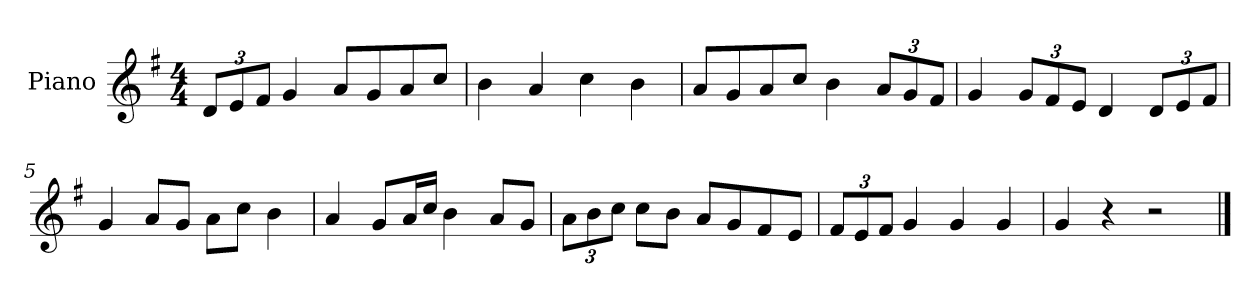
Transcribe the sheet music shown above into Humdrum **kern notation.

**kern
*part1
*staff1
*I"Piano
*I'P-no
*clefG2
*k[f#]
*M4/4
*MM90
*Xbrackettup
=1
12d/L
12e/
12f#/J
4g/
8a/L
8g/
8a/
8cc/J
=2
4b\
4a/
4cc\
4b\
=3
8a/L
8g/
8a/
8cc/J
4b\
12a/L
12g/
12f#/J
=4
4g/
12g/L
12f#/
12e/J
4d/
12d/L
12e/
12f#/J
=5
4g/
8a/L
8g/J
8a\L
8cc\J
4b\
!!LO:LB:g=z
=6
4a/
8g/L
16a/L
16cc/JJ
4b\
8a/L
8g/J
=7
12a\L
12b\
12cc\J
8cc\L
8b\J
8a/L
8g/
8f#/
8e/J
=8
12f#/L
12e/
12f#/J
4g/
4g/
4g/
=9
4g/
4r
2r
==
*-
